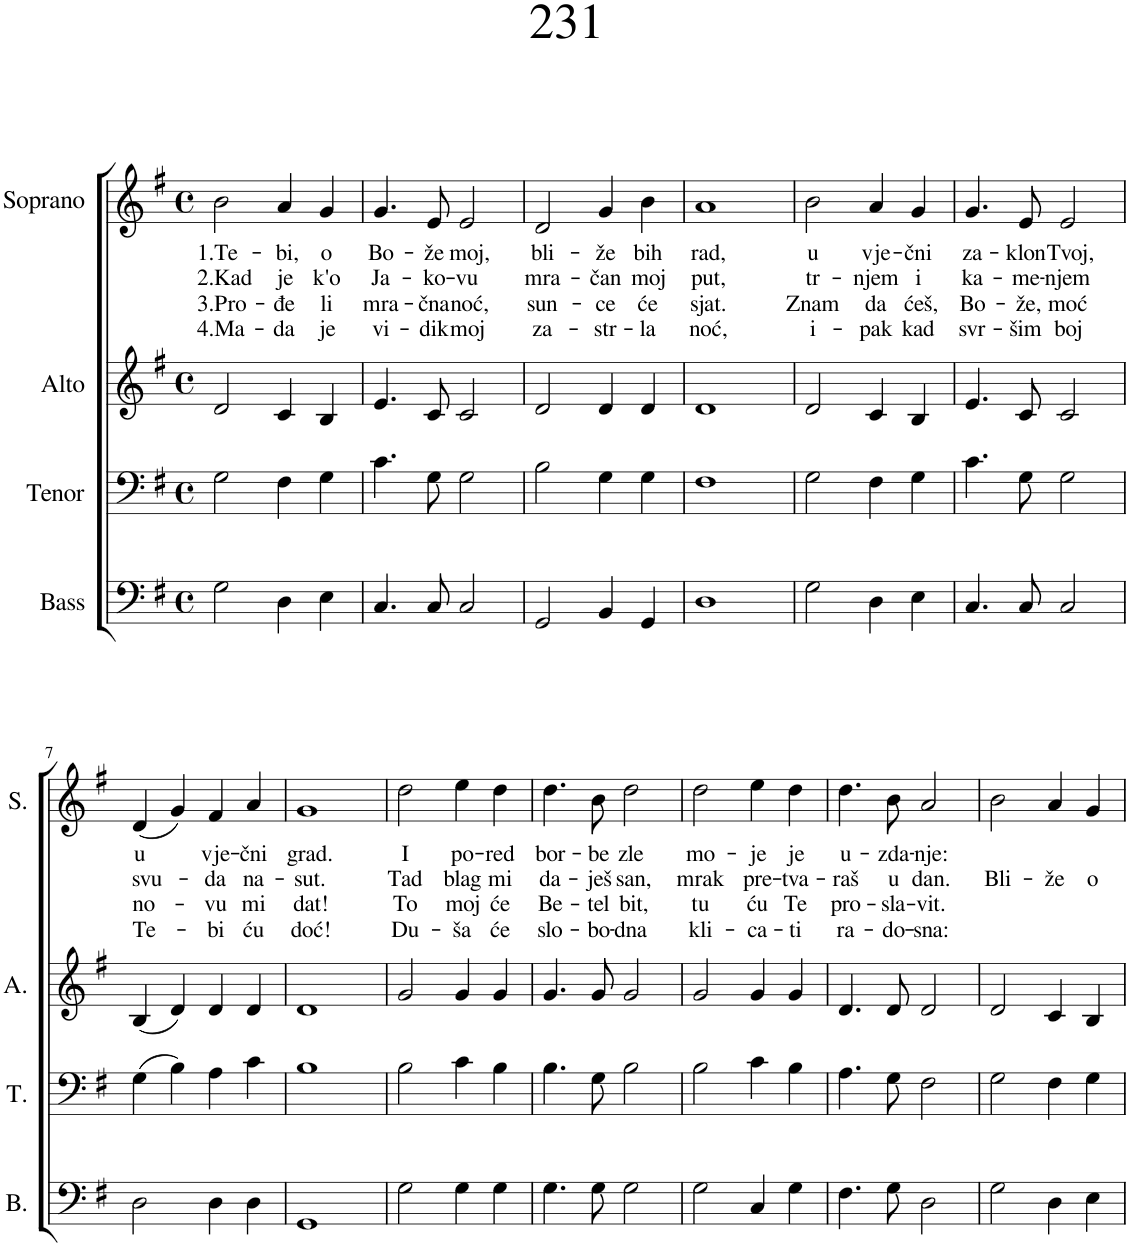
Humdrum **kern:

**kern	**kern	**kern	**kern	**text	**text	**text	**text
*part4	*part3	*part2	*part1	*part1	*part1	*part1	*part1
*staff4	*staff3	*staff2	*staff1	*staff1	*staff1	*staff1	*staff1
*I"Bass	*I"Tenor	*I"Alto	*I"Soprano	*	*	*	*
*I'B.	*I'T.	*I'A.	*I'S.	*	*	*	*
*clefF4	*clefF4	*clefG2	*clefG2	*	*	*	*
*k[f#]	*k[f#]	*k[f#]	*k[f#]	*	*	*	*
*M4/4	*M4/4	*M4/4	*M4/4	*	*	*	*
*met(c)	*met(c)	*met(c)	*met(c)	*	*	*	*
=1	=1	=1	=1	=1	=1	=1	=1
!	!	!	!	!LO:LY:b	!LO:LY:b	!LO:LY:b	!LO:LY:b
2G\	2G\	2d/	2b\	1.Te-	2.Kad	3.Pro-	4.Ma-
!	!	!	!	!LO:LY:b	!LO:LY:b	!LO:LY:b	!LO:LY:b
4D\	4F#\	4c/	4a/	-bi,	je	-đe	-da
!	!	!	!	!LO:LY:b	!LO:LY:b	!LO:LY:b	!LO:LY:b
4E\	4G\	4B/	4g/	o	k'o	li	je
=2	=2	=2	=2	=2	=2	=2	=2
!	!	!	!	!LO:LY:b	!LO:LY:b	!LO:LY:b	!LO:LY:b
4.C/	4.c\	4.e/	4.g/	Bo-	Ja-	mra-	vi-
!	!	!	!	!LO:LY:b	!LO:LY:b	!LO:LY:b	!LO:LY:b
8C/	8G\	8c/	8e/	-že	-ko-	-čna	-dik
!	!	!	!	!LO:LY:b	!LO:LY:b	!LO:LY:b	!LO:LY:b
2C/	2G\	2c/	2e/	moj,	-vu	noć,	moj
=3	=3	=3	=3	=3	=3	=3	=3
!	!	!	!	!LO:LY:b	!LO:LY:b	!LO:LY:b	!LO:LY:b
2GG/	2B\	2d/	2d/	bli-	mra-	sun-	za-
!	!	!	!	!LO:LY:b	!LO:LY:b	!LO:LY:b	!LO:LY:b
4BB/	4G\	4d/	4g/	-že	-čan	-ce	-str-
!	!	!	!	!LO:LY:b	!LO:LY:b	!LO:LY:b	!LO:LY:b
4GG/	4G\	4d/	4b\	bih	moj	će	-la
=4	=4	=4	=4	=4	=4	=4	=4
!	!	!	!	!LO:LY:b	!LO:LY:b	!LO:LY:b	!LO:LY:b
1D	1F#	1d	1a	rad,	put,	sjat.	noć,
=5	=5	=5	=5	=5	=5	=5	=5
!	!	!	!	!LO:LY:b	!LO:LY:b	!LO:LY:b	!LO:LY:b
2G\	2G\	2d/	2b\	u	tr-	Znam	i-
!	!	!	!	!LO:LY:b	!LO:LY:b	!LO:LY:b	!LO:LY:b
4D\	4F#\	4c/	4a/	vje-	-njem	da	-pak
!	!	!	!	!LO:LY:b	!LO:LY:b	!LO:LY:b	!LO:LY:b
4E\	4G\	4B/	4g/	-čni	i	ćeš,	kad
=6	=6	=6	=6	=6	=6	=6	=6
!	!	!	!	!LO:LY:b	!LO:LY:b	!LO:LY:b	!LO:LY:b
4.C/	4.c\	4.e/	4.g/	za-	ka-	Bo-	svr-
!	!	!	!	!LO:LY:b	!LO:LY:b	!LO:LY:b	!LO:LY:b
8C/	8G\	8c/	8e/	-klon	-me-	-že,	-šim
!	!	!	!	!LO:LY:b	!LO:LY:b	!LO:LY:b	!LO:LY:b
2C/	2G\	2c/	2e/	Tvoj,	-njem	moć	boj
!!LO:LB:g=z
=7	=7	=7	=7	=7	=7	=7	=7
!	!	!	!	!LO:LY:b	!LO:LY:b	!LO:LY:b	!LO:LY:b
2D\	(4G\	(4B/	(4d/	u	svu-	no-	Te-
.	4B\)	4d/)	4g/)	.	.	.	.
!	!	!	!	!LO:LY:b	!LO:LY:b	!LO:LY:b	!LO:LY:b
4D\	4A\	4d/	4f#/	vje-	-da	-vu	-bi
!	!	!	!	!LO:LY:b	!LO:LY:b	!LO:LY:b	!LO:LY:b
4D\	4c\	4d/	4a/	-čni	na-	mi	ću
=8	=8	=8	=8	=8	=8	=8	=8
!	!	!	!	!LO:LY:b	!LO:LY:b	!LO:LY:b	!LO:LY:b
1GG	1B	1d	1g	grad.	-sut.	dat!	doć!
=9	=9	=9	=9	=9	=9	=9	=9
!	!	!	!	!LO:LY:b	!LO:LY:b	!LO:LY:b	!LO:LY:b
2G\	2B\	2g/	2dd\	I	Tad	To	Du-
!	!	!	!	!LO:LY:b	!LO:LY:b	!LO:LY:b	!LO:LY:b
4G\	4c\	4g/	4ee\	po-	blag	moj	-ša
!	!	!	!	!LO:LY:b	!LO:LY:b	!LO:LY:b	!LO:LY:b
4G\	4B\	4g/	4dd\	-red	mi	će	će
=10	=10	=10	=10	=10	=10	=10	=10
!	!	!	!	!LO:LY:b	!LO:LY:b	!LO:LY:b	!LO:LY:b
4.G\	4.B\	4.g/	4.dd\	bor-	da-	Be-	slo-
!	!	!	!	!LO:LY:b	!LO:LY:b	!LO:LY:b	!LO:LY:b
8G\	8G\	8g/	8b\	-be	-ješ	-tel	-bo-
!	!	!	!	!LO:LY:b	!LO:LY:b	!LO:LY:b	!LO:LY:b
2G\	2B\	2g/	2dd\	zle	san,	bit,	-dna
=11	=11	=11	=11	=11	=11	=11	=11
!	!	!	!	!LO:LY:b	!LO:LY:b	!LO:LY:b	!LO:LY:b
2G\	2B\	2g/	2dd\	mo-	mrak	tu	kli-
!	!	!	!	!LO:LY:b	!LO:LY:b	!LO:LY:b	!LO:LY:b
4C/	4c\	4g/	4ee\	-je	pre-	ću	-ca-
!	!	!	!	!LO:LY:b	!LO:LY:b	!LO:LY:b	!LO:LY:b
4G\	4B\	4g/	4dd\	je	-tva-	Te	-ti
=12	=12	=12	=12	=12	=12	=12	=12
!	!	!	!	!LO:LY:b	!LO:LY:b	!LO:LY:b	!LO:LY:b
4.F#\	4.A\	4.d/	4.dd\	u-	-raš	pro-	ra-
!	!	!	!	!LO:LY:b	!LO:LY:b	!LO:LY:b	!LO:LY:b
8G\	8G\	8d/	8b\	-zda-	u	-sla-	-do-
!	!	!	!	!LO:LY:b	!LO:LY:b	!LO:LY:b	!LO:LY:b
2D\	2F#\	2d/	2a/	-nje:	dan.	-vit.	-sna:
=13	=13	=13	=13	=13	=13	=13	=13
!	!	!	!	!	!LO:LY:b	!	!
2G\	2G\	2d/	2b\	.	Bli-	.	.
!	!	!	!	!	!LO:LY:b	!	!
4D\	4F#\	4c/	4a/	.	-že	.	.
!	!	!	!	!	!LO:LY:b	!	!
4E\	4G\	4B/	4g/	.	o	.	.
=	=	=	=	=	=	=	=
*-	*-	*-	*-	*-	*-	*-	*-
